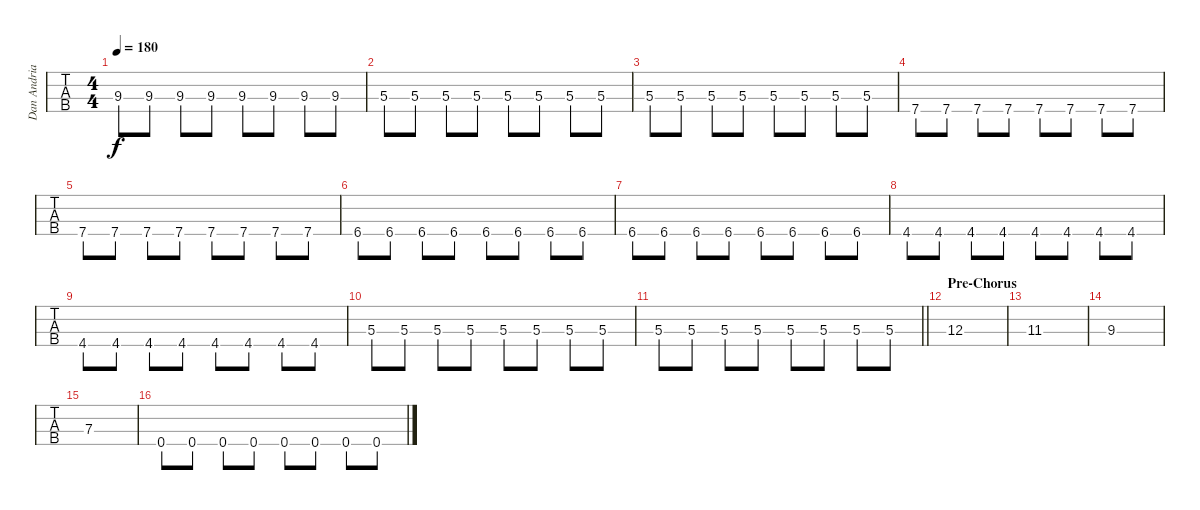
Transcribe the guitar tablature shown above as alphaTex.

\track ("Dan Andriano - Bass" "Dan Andria") {instrument electricbassfinger}
\staff {tabs}
\tuning (G2 D2 A1 D1) {hide}
\ts (4 4)
\tempo 180
\clef f4
\ks a
9.3.8{dy f} 9.3.8 9.3.8 9.3.8 9.3.8 9.3.8 9.3.8 9.3.8 |
5.3.8 5.3.8 5.3.8 5.3.8 5.3.8 5.3.8 5.3.8 5.3.8 |
5.3.8 5.3.8 5.3.8 5.3.8 5.3.8 5.3.8 5.3.8 5.3.8 |
7.4.8 7.4.8 7.4.8 7.4.8 7.4.8 7.4.8 7.4.8 7.4.8 |
7.4.8 7.4.8 7.4.8 7.4.8 7.4.8 7.4.8 7.4.8 7.4.8 |
6.4.8 6.4.8 6.4.8 6.4.8 6.4.8 6.4.8 6.4.8 6.4.8 |
6.4.8 6.4.8 6.4.8 6.4.8 6.4.8 6.4.8 6.4.8 6.4.8 |
4.4.8 4.4.8 4.4.8 4.4.8 4.4.8 4.4.8 4.4.8 4.4.8 |
4.4.8 4.4.8 4.4.8 4.4.8 4.4.8 4.4.8 4.4.8 4.4.8 |
5.3.8 5.3.8 5.3.8 5.3.8 5.3.8 5.3.8 5.3.8 5.3.8 |
\barLineRight lightlight
5.3.8 5.3.8 5.3.8 5.3.8 5.3.8 5.3.8 5.3.8 5.3.8 |
\section ("" "Pre-Chorus")
12.3.1 |
11.3.1 |
9.3.1 |
7.3.1 |
0.4.8 0.4.8 0.4.8 0.4.8 0.4.8 0.4.8 0.4.8 0.4.8
